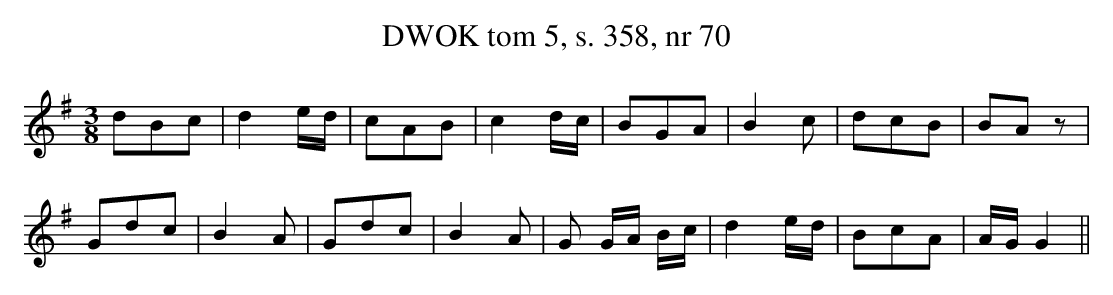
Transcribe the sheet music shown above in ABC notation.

X:1
T: DWOK tom 5, s. 358, nr 70
L: 1/16
M: 3/8
K: G
d2B2c2 | d4 ed | c2A2B2 | c4 dc | B2G2A2 | B4 c2 | d2c2B2 | B2A2 z2 |
G2d2c2 | B4 A2 | G2d2c2 | B4 A2 | G2 GA Bc | d4 ed | B2c2A2 | AG G4 ||
